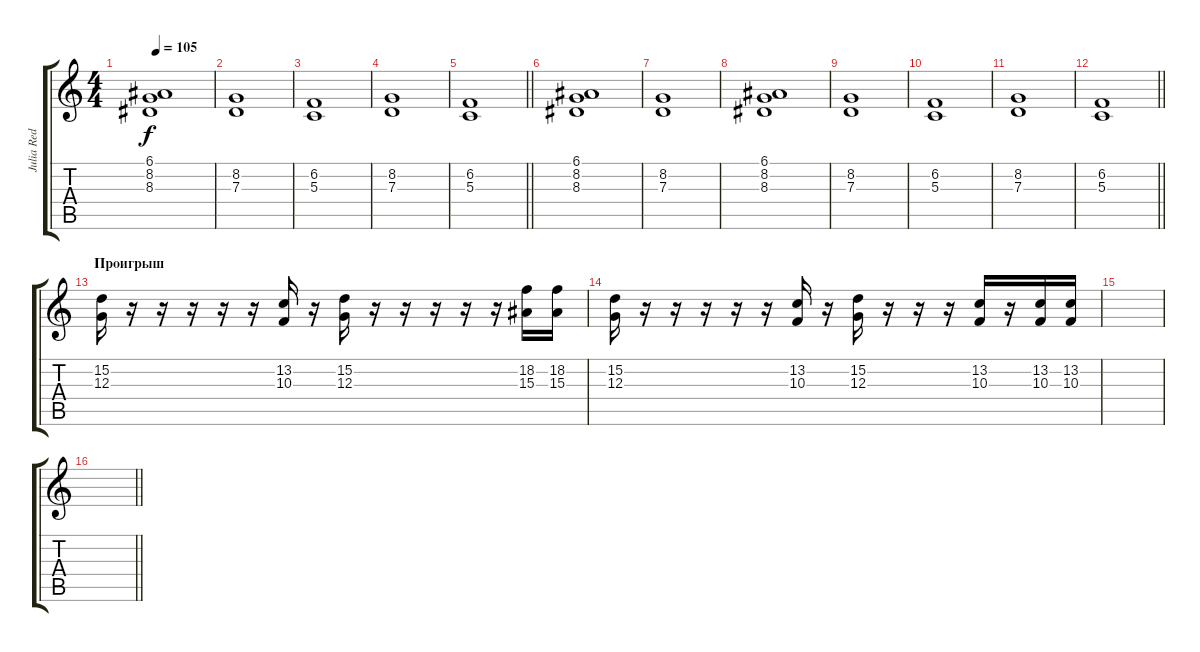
\track ("Julia Red" "Julia Red") {instrument synthstrings1}
\staff {score tabs}
\tuning (E4 B3 G3 D3 A2 E2) {hide}
\ts (4 4)
\tempo 105
\clef g2
\ks c
(6.1 8.2 8.3).1{dy f} |
(8.2 7.3).1 |
(6.2 5.3).1 |
(8.2 7.3).1 |
\barLineRight lightlight
(6.2 5.3).1 |
(6.1 8.2 8.3).1 |
(8.2 7.3).1 |
(6.1 8.2 8.3).1 |
(8.2 7.3).1 |
(6.2 5.3).1 |
(8.2 7.3).1 |
\barLineRight lightlight
(6.2 5.3).1 |
\section ("" "Проигрыш")
(15.2 12.3).16 r.16 r.16 r.16 r.16 r.16 (13.2 10.3).16 r.16 (15.2 12.3).16 r.16 r.16 r.16 r.16 r.16 (18.2 15.3).16 (18.2 15.3).16 |
(15.2 12.3).16 r.16 r.16 r.16 r.16 r.16 (13.2 10.3).16 r.16 (15.2 12.3).16 r.16 r.16 r.16 (13.2 10.3).16 r.16 (13.2 10.3).16 (13.2 10.3).16 |
|
\barLineRight lightlight
